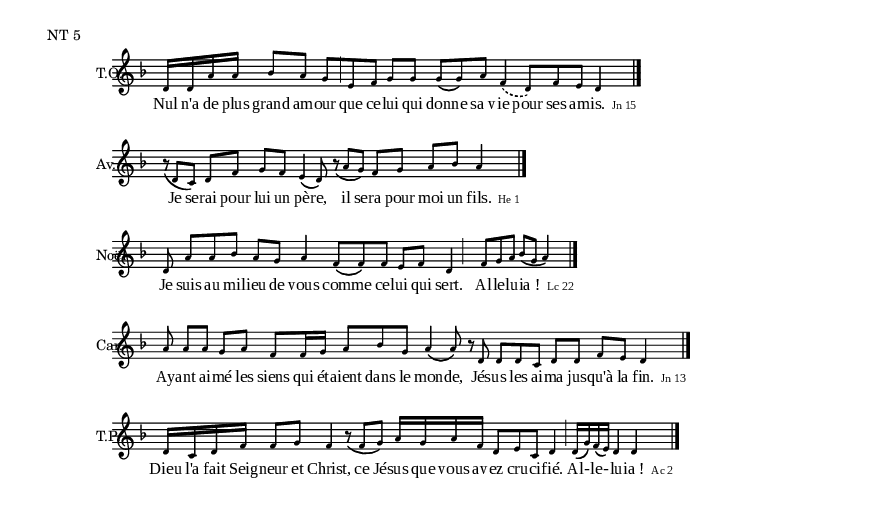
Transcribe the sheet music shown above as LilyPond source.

\version "2.12.0"
 \include "definitions.ly"
\markup {NT 5  }


\relative f' { 
	\new Staff {
		\cadenzaOn
		\key f \major
		\set Staff.instrumentName = \markup{ \center-column { T.O. } }
		d16[ d a' a]
		bes8[ a]
		\times 2/3 { g8[\cesure e f] }
		g8[ g]
		\times 2/3 { g8[\( g\) a] }
		\slurDashed f4( 
		\times 2/3 { d8)[ f e] } d4
		\endBar
	}
	\addlyrics {
		Nul n'a de plus grand am -- our que ce -- lui qui don -- ne "sa v" -- ie pour ses am -- is.
		\markup { \citation #"Jn 15"}
 }
}


\relative f' { 
	\new Staff {
		\cadenzaOn
		\key f \major
		\set Staff.instrumentName = \markup{ \center-column { Av. } }
		\times 2/3 { r8_\( d[ c]\) }
		d8[ f] g8[ f]
		\times 2/3 { e4\( d8\) } \pespace
		\times 2/3 { r8_\( a'[ g]\) }
		f8[ g] a8[ bes] a4
		\endBar
	}
	\addlyrics {
		Je se -- rai pour lui un pè -- re, il se -- ra pour moi un fils.
		\markup { \citation #"He 1"}
 }
}


\relative f' { 
	\new Staff {
		\cadenzaOn
		\key f \major
		\set Staff.instrumentName = \markup{ \center-column { Noël } }
		d8
		\times 2/3 { a'8[ a bes] }
		a8[ g] a4
		\times 2/3 { f8[\( f\) f] }
		e8[ f] d4 \cesure \pespace
		\times 2/3 {f8[ g a]} bes[\( g] a4\) 
		\endBar
	}
	\addlyrics {
		Je suis au mil -- ieu de vous com -- me cel -- ui qui sert. Al -- le -- lu -- "ia !" _ _
		\markup { \citation #"Lc 22"}
 }
}


\relative f' { 
	\new Staff {
		\cadenzaOn
		\key f \major
		\set Staff.instrumentName = \markup{ \center-column { Car. } }
		a8
		a8[ a] g8[ a]
		f8[ f16 g]
		\times 2/3 { a8[ bes g] }
		\times 2/3 { a4\( a8\) }
		\pespace r8 d,8
		\times 2/3 { d8[ d c] }
		d8[ d] f8[ e] d4		
		\endBar
	}
	\addlyrics {
		Ay -- ant ai -- mé les siens qui ét -- aient dans le mon -- de, Jés -- us les ai -- ma jus -- qu'à la fin.
		\markup { \citation #"Jn 13"}
 }
}


\relative f' { 
	\new Staff {
		\cadenzaOn
		\key f \major
		\set Staff.instrumentName = \markup{ \center-column { T.P. } }
		d16[ c d f]
		f8[ g] f4
		\times 2/3 { r8_\( f[ g]\) }
		a16[ g a f]
		\times 2/3 { d8[ e c] } d4
		\cesure d16[\( g\) f\( e]\) d4 d4
		\endBar
	}
	\addlyrics {
		Dieu l'a fait Seig -- neur et Christ, ce Jé -- sus que vous av -- ez cru -- ci -- fié. Al -- - -- le -- - -- lu -- "ia !"
		\markup { \citation #"Ac 2"}
 }
}

